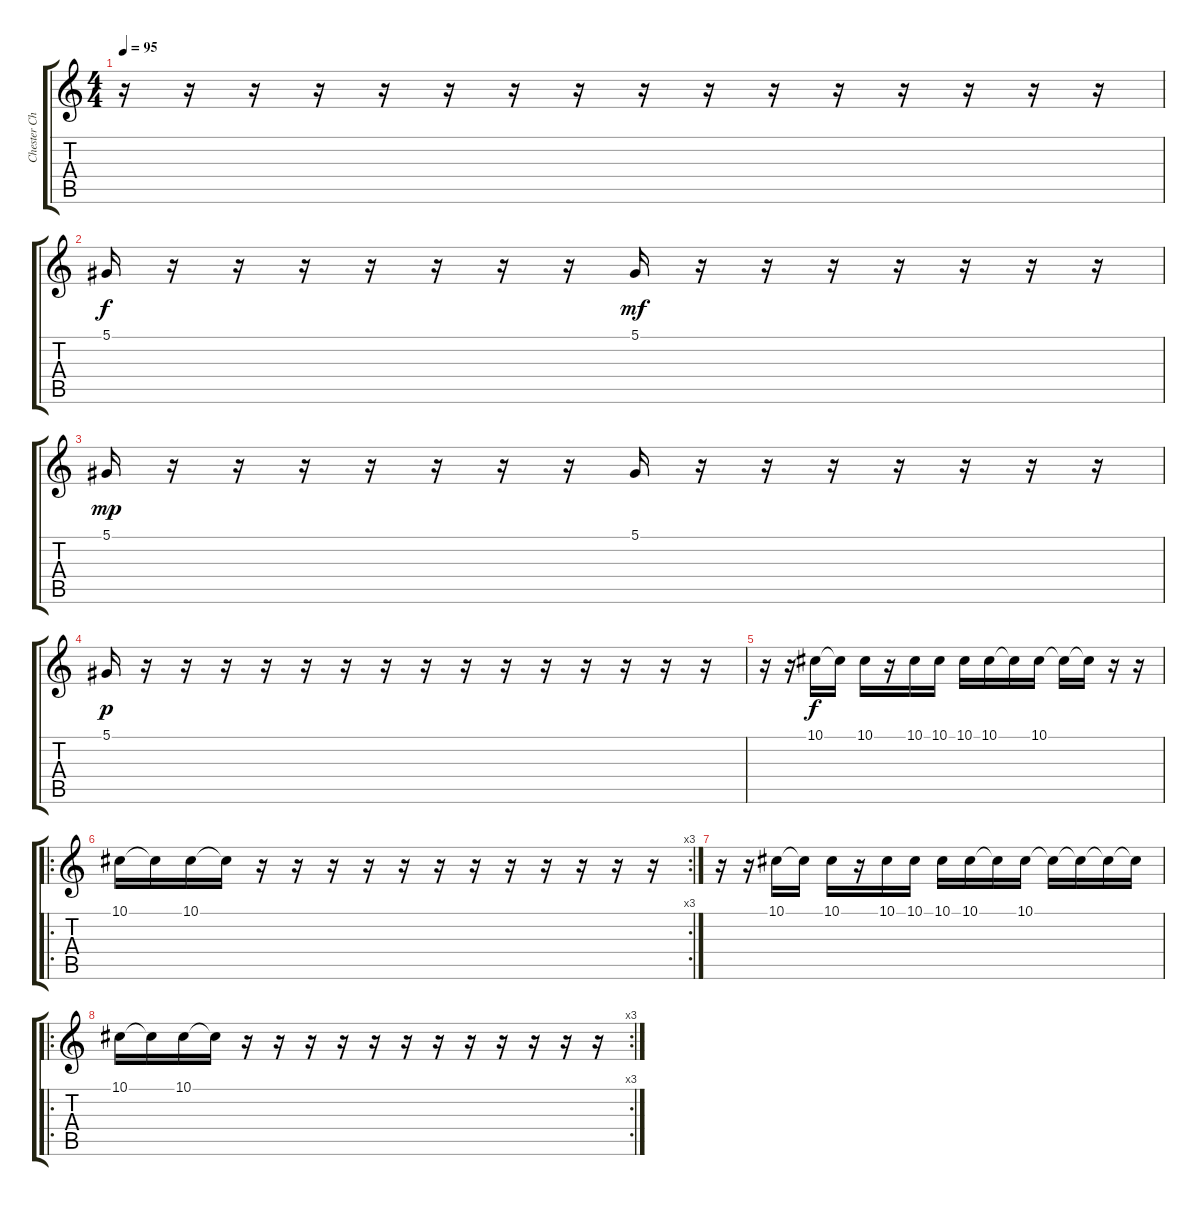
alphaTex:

\track ("Chester Charles Bennington" "Chester Ch") {instrument englishhorn}
\staff {score tabs}
\tuning (Eb4 Bb3 Gb3 Db3 Ab2 Eb2) {hide}
\ts (4 4)
\tempo 95
\clef g2
\ks c
r.16{dy f} r.16 r.16 r.16 r.16 r.16 r.16 r.16 r.16 r.16 r.16 r.16 r.16 r.16 r.16 r.16 |
5.1.16 r.16 r.16 r.16 r.16 r.16 r.16 r.16 5.1.16{dy mf} r.16 r.16 r.16 r.16 r.16 r.16 r.16 |
5.1.16{dy mp} r.16 r.16 r.16 r.16 r.16 r.16 r.16 5.1.16 r.16 r.16 r.16 r.16 r.16 r.16 r.16 |
5.1.16{dy p} r.16 r.16 r.16 r.16 r.16 r.16 r.16 r.16 r.16 r.16 r.16 r.16 r.16 r.16 r.16 |
r.16 r.16 10.1.16{dy f} 10.1{t}.16 10.1.16 r.16 10.1.16 10.1.16 10.1.16 10.1.16 10.1{t}.16 10.1.16 10.1{t}.16 10.1{t}.16 r.16 r.16 |
\ro
\rc 3
10.1.16 10.1{t}.16 10.1.16 10.1{t}.16 r.16 r.16 r.16 r.16 r.16 r.16 r.16 r.16 r.16 r.16 r.16 r.16 |
r.16 r.16 10.1.16 10.1{t}.16 10.1.16 r.16 10.1.16 10.1.16 10.1.16 10.1.16 10.1{t}.16 10.1.16 10.1{t}.16 10.1{t}.16 10.1{t}.16 10.1{t}.16 |
\ro
\rc 3
10.1.16 10.1{t}.16 10.1.16 10.1{t}.16 r.16 r.16 r.16 r.16 r.16 r.16 r.16 r.16 r.16 r.16 r.16 r.16
